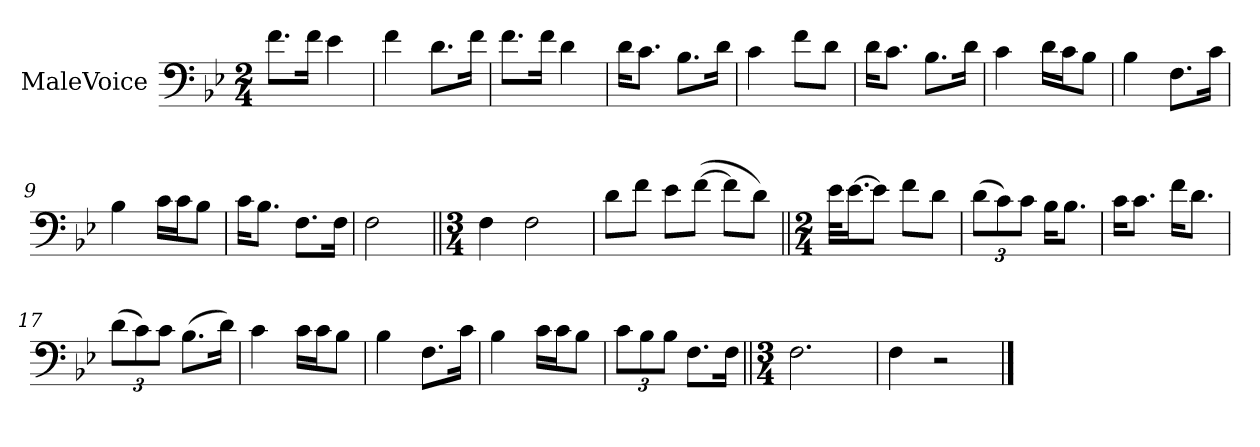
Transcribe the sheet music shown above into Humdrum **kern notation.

**kern
*part1
*staff1
*I"MaleVoice
*clefF4
*k[b-e-]
*M2/4
*MM63
=1
8.f\L
16f\Jk
4e-
=2
4f
8.d\L
16f\Jk
=3
8.f\L
16f\Jk
4d
=4
16d\KL
8.c\J
8.B-\L
16d\Jk
=5
4c
8f\L
8d\J
=6
16d\KL
8.c\J
8.B-\L
16d\Jk
=7
4c
16d\LL
16c\J
8B-\J
=8
4B-
8.F\L
16c\Jk
=9
4B-
16c\LL
16c\J
8B-\J
=10
16c\KL
8.B-\J
8.F\L
16F\Jk
=11
2F
=12||
*M3/4
4F
2F
=13
*MM54
8d\L
8f\J
8e-\L
([8f\J
8f\L]
8d\J)
=14||
*M2/4
32e-\KLL
[16.e-\J
8e-\J]
8f\L
8d\J
=15
(12d\L
12c\)
12c\J
16B-\KL
8.B-\J
=16
16c\KL
8.c\J
16f\KL
8.d\J
=17
(12d\L
12c\)
12c\J
(8.B-\L
16d\Jk)
=18
4c
16c\LL
16c\J
8B-\J
=19
4B-
8.F\L
16c\Jk
=20
4B-
16c\LL
16c\J
8B-\J
=21
12c\L
12B-\
12B-\J
8.F\L
16F\Jk
=22||
*M3/4
2.F
=23
4F
2r
==
*-
